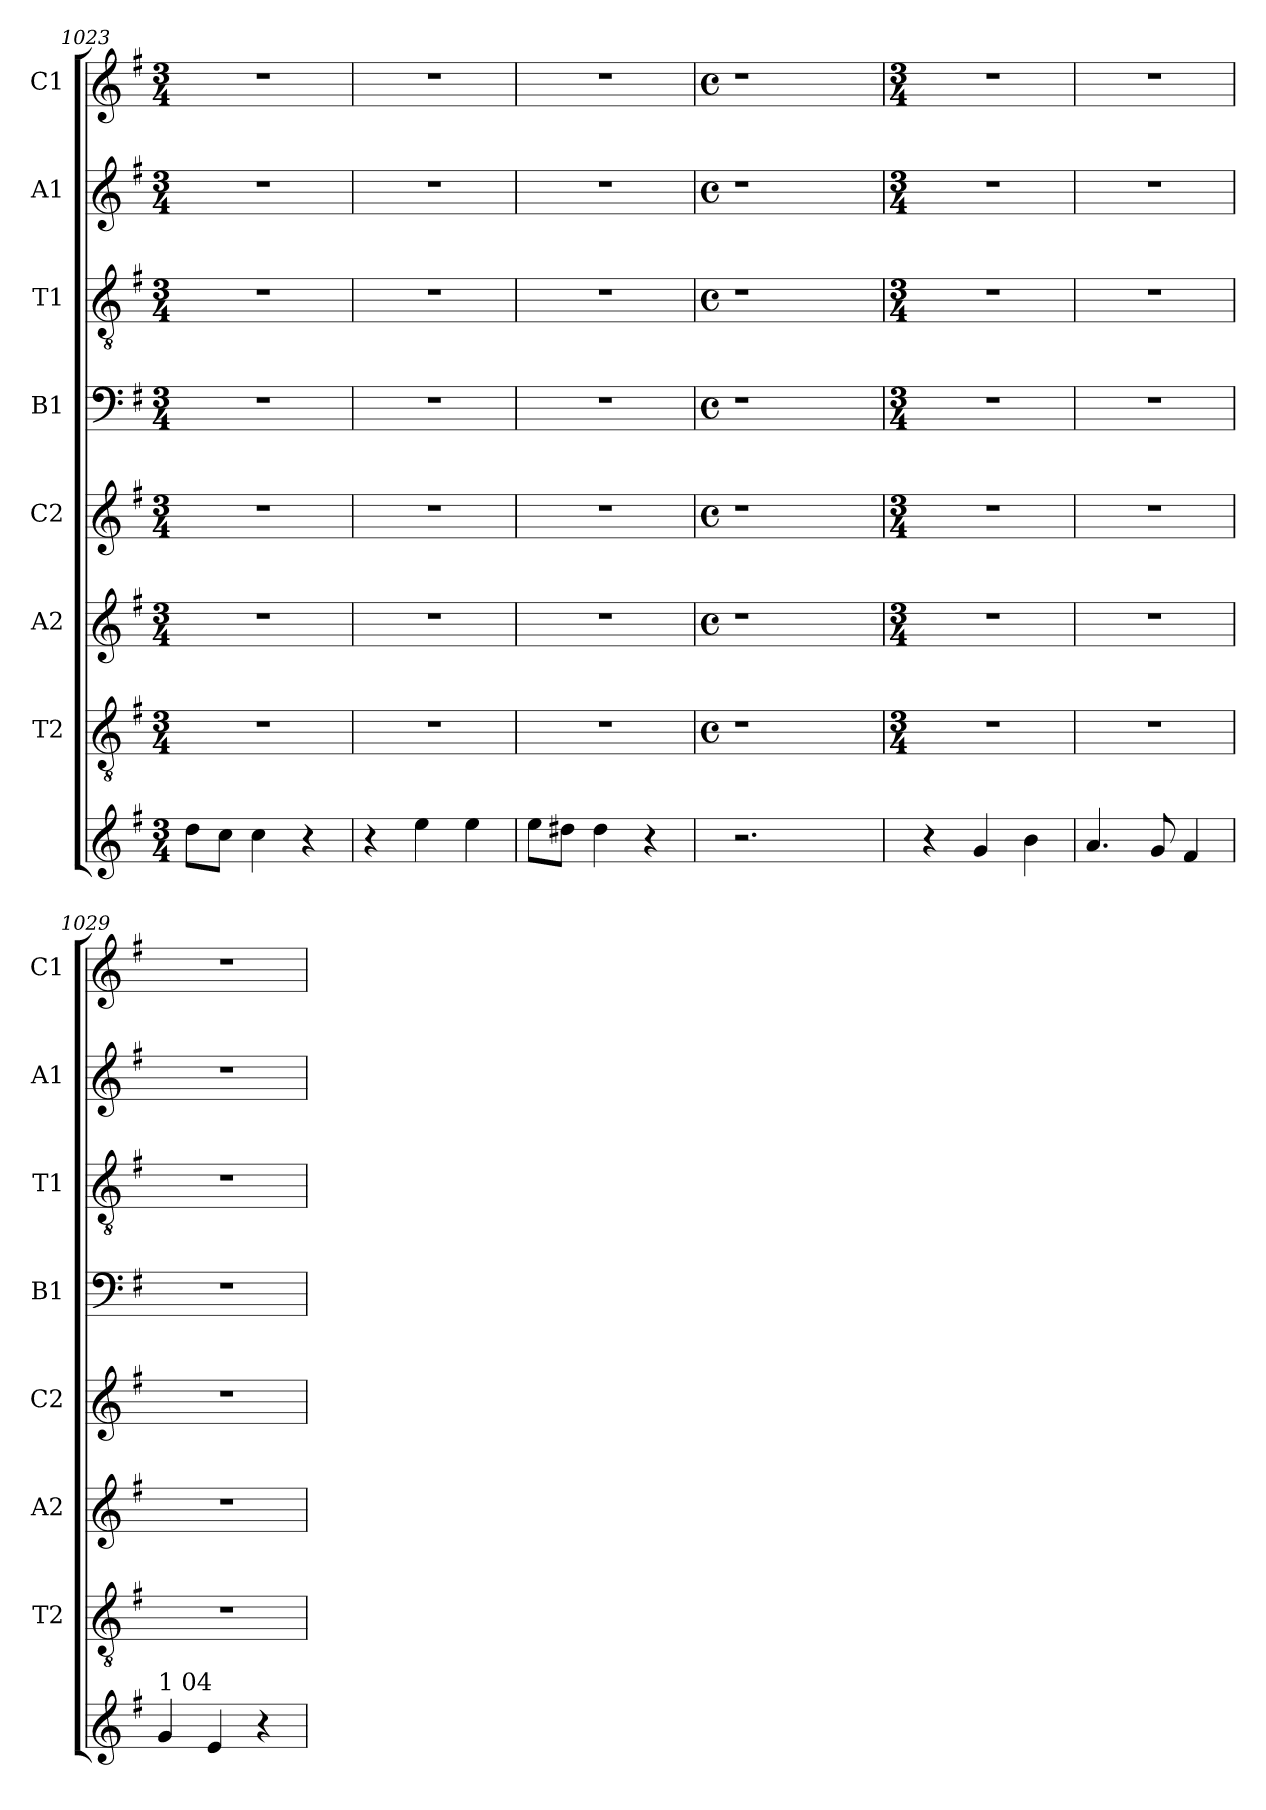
**kern	**kern	**kern	**kern	**kern	**kern	**kern	**kern
*part8	*part7	*part6	*part5	*part4	*part3	*part2	*part1
*staff8	*staff7	*staff6	*staff5	*staff4	*staff3	*staff2	*staff1
*	*I"T2	*I"A2	*I"C2	*I"B1	*I"T1	*I"A1	*I"C1
*	*I'T2	*I'A2	*I'C2	*I'B1	*I'T1	*I'A1	*I'C1
!!LO:LB:g=z
*clefG2	*clefGv2	*clefG2	*clefG2	*clefF4	*clefGv2	*clefG2	*clefG2
*k[f#]	*k[f#]	*k[f#]	*k[f#]	*k[f#]	*k[f#]	*k[f#]	*k[f#]
*G:	*G:	*G:	*G:	*G:	*G:	*G:	*G:
*M3/4	*M3/4	*M3/4	*M3/4	*M3/4	*M3/4	*M3/4	*M3/4
=1023	=1023	=1023	=1023	=1023	=1023	=1023	=1023
8dd\L	2.r	2.r	2.r	2.r	2.r	2.r	2.r
8cc\J	.	.	.	.	.	.	.
4cc\	.	.	.	.	.	.	.
4r	.	.	.	.	.	.	.
=1024	=1024	=1024	=1024	=1024	=1024	=1024	=1024
4r	2.r	2.r	2.r	2.r	2.r	2.r	2.r
4ee\	.	.	.	.	.	.	.
4ee\	.	.	.	.	.	.	.
=1025	=1025	=1025	=1025	=1025	=1025	=1025	=1025
8ee\L	2.r	2.r	2.r	2.r	2.r	2.r	2.r
8dd#X\J	.	.	.	.	.	.	.
4dd#\	.	.	.	.	.	.	.
4r	.	.	.	.	.	.	.
=1026	=1026	=1026	=1026	=1026	=1026	=1026	=1026
*	*M4/4	*M4/4	*M4/4	*M4/4	*M4/4	*M4/4	*M4/4
*	*met(c)	*met(c)	*met(c)	*met(c)	*met(c)	*met(c)	*met(c)
2.r	1r	1r	1r	1r	1r	1r	1r
4ryy	.	.	.	.	.	.	.
=1027	=1027	=1027	=1027	=1027	=1027	=1027	=1027
*	*M3/4	*M3/4	*M3/4	*M3/4	*M3/4	*M3/4	*M3/4
4r	2.r	2.r	2.r	2.r	2.r	2.r	2.r
4g/	.	.	.	.	.	.	.
4b\	.	.	.	.	.	.	.
=1028	=1028	=1028	=1028	=1028	=1028	=1028	=1028
4.a/	2.r	2.r	2.r	2.r	2.r	2.r	2.r
8g/	.	.	.	.	.	.	.
4f#/	.	.	.	.	.	.	.
!!LO:LB:g=z
=1029	=1029	=1029	=1029	=1029	=1029	=1029	=1029
!LO:TX:a:t=1 04	!	!	!	!	!	!	!
4g/	2.r	2.r	2.r	2.r	2.r	2.r	2.r
4e/	.	.	.	.	.	.	.
4r	.	.	.	.	.	.	.
=	=	=	=	=	=	=	=
*-	*-	*-	*-	*-	*-	*-	*-
